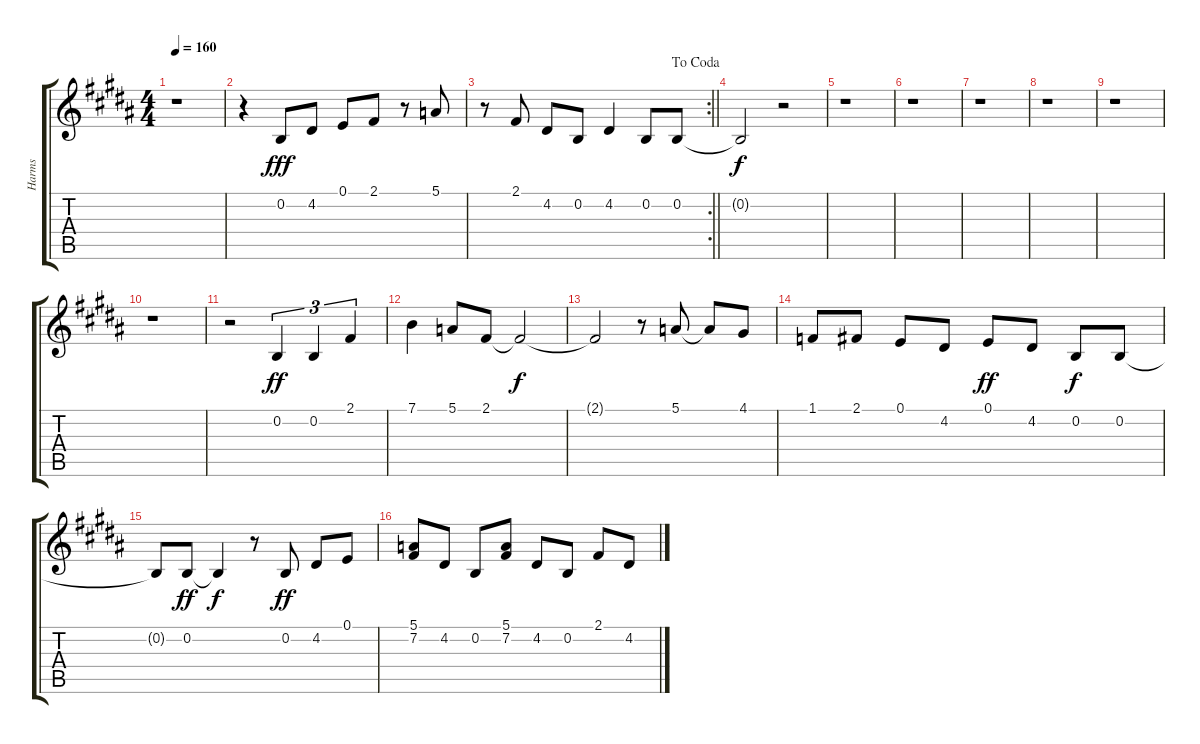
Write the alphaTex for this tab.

\track ("Harms" "Harms") {instrument harmonica}
\staff {score tabs}
\tuning (E4 B3 G3 D3 A2 E2) {hide}
\ts (4 4)
\tempo 160
\clef g2
\ks b
r.1{dy fff} |
r.4 0.2.8 4.2.8 0.1.8 2.1.8 r.8 5.1.8 |
\rc 2
\jump dacoda
\barLineRight lightlight
r.8 2.1.8 4.2.8 0.2.8 4.2.4 0.2.8 0.2.8 |
0.2{t}.2{dy f} r.2 |
r.1 |
r.1 |
r.1 |
r.1 |
r.1 |
r.1 |
r.2 0.2.4{tu (3 2) dy ff} 0.2.4{tu (3 2)} 2.1.4{tu (3 2)} |
7.1.4 5.1.8 2.1.8 2.1{t}.2{dy f} |
2.1{t}.2 r.8 5.1.8 5.1{t}.8 4.1.8 |
1.1.8 2.1.8 0.1.8 4.2.8 0.1.8{dy ff} 4.2.8 0.2.8{dy f} 0.2.8 |
0.2{t}.8 0.2.8{dy ff} 0.2{t}.4{dy f} r.8 0.2.8{dy ff} 4.2.8 0.1.8 |
(5.1 7.2).8 4.2.8 0.2.8 (5.1 7.2).8 4.2.8 0.2.8 2.1.8 4.2.8
